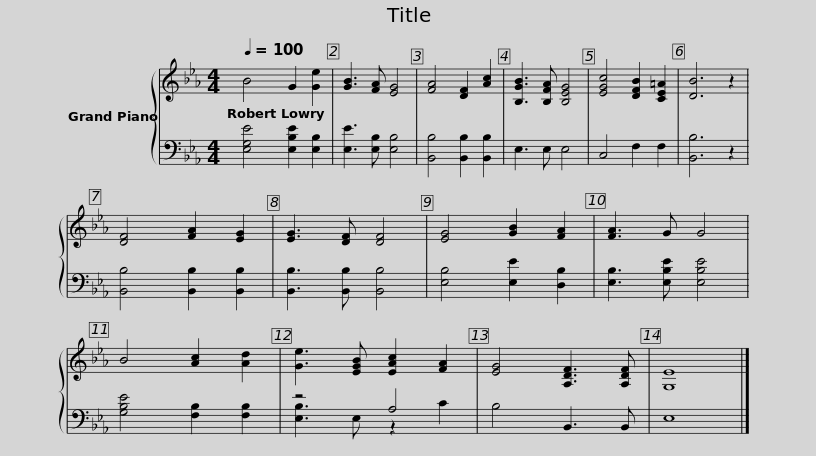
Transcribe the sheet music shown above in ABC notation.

X:1
%%score { 1 | ( 2 3 ) }
L:1/8
Q:1/4=100
M:4/4
I:linebreak $
K:Eb
V:1 treble
V:2 bass
V:3 bass
V:1
 B4 G2 [Ge]2 | [GB]3 [FA] [EG]4 | [FA]4 [DF]2 [Ac]2 | [B,GB]3 [B,FA] [B,EG]4 | [EGc]4 [DFB]2 [CE=A]2 | %5
 [DB]6 z2 | [DF]4 [FA]2 [EG]2 | [EG]3 [DF] [DF]4 | [EG]4 [GB]2 [FA]2 | [FA]3 G G4 |$ %10
 B4 [Ac]2 [Ad]2 | [Ge]3 [EGB] [EAc]2 [FA]2 | [EG]4 [A,DF]3 [A,DF] | [G,E]8 |] %14
V:2
 [E,G,E]4 [E,B,E]2 [E,B,]2 | [E,E]3 [E,B,] [E,B,]4 | [B,,B,]4 [B,,B,]2 [B,,B,]2 | E,3 E, E,4 | C,4 F,2 F,2 | %5
 [B,,B,]6 z2 | [B,,B,]4 [B,,B,]2 [B,,B,]2 | [B,,B,]3 [B,,B,] [B,,B,]4 | [E,B,]4 [E,E]2 [D,B,]2 | [E,B,]3 [E,B,E] [E,B,E]4 |$ %10
 [G,B,E]4 [F,B,]2 [F,B,]2 | z4 A,4 | B,4 B,,3 B,, | E,8 |] %14
V:3
 x8 | x8 | x8 | x8 | x8 | %5
 x8 | x8 | x8 | x8 | x8 |$ %10
 x8 | [E,B,]3 E, z2 C2 | x8 | x8 |] %14
